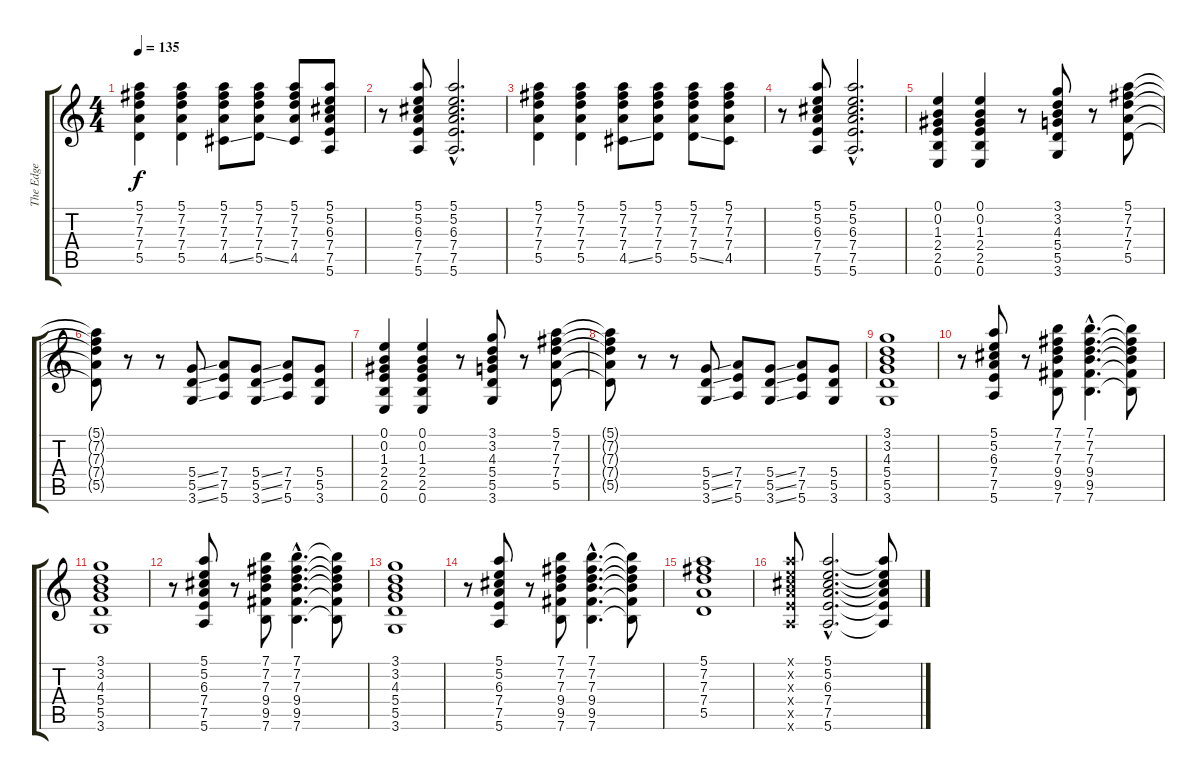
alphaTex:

\track ("The Edge" "The Edge") {instrument overdrivenguitar}
\staff {score tabs}
\tuning (E4 B3 G3 D3 A2 E2) {hide}
\ts (4 4)
\tempo 135
\clef g2
\ks c
(5.1 7.2 7.3 7.4 5.5).4{dy f} (5.1 7.2 7.3 7.4 5.5).4 (5.1 7.2 7.3 7.4 4.5{ss}).8 (5.1 7.2 7.3 7.4 5.5{ss}).8 (5.1 7.2 7.3 7.4 4.5).8 (5.1 5.2 6.3 7.4 7.5 5.6).8 |
r.8 (5.1 5.2 6.3 7.4 7.5 5.6).8 (5.1{hac} 5.2{hac} 6.3{hac} 7.4{hac} 7.5{hac} 5.6{hac}).2{d} |
(5.1 7.2 7.3 7.4 5.5).4 (5.1 7.2 7.3 7.4 5.5).4 (5.1 7.2 7.3 7.4 4.5{ss}).8 (5.1 7.2 7.3 7.4 5.5).8 (5.1 7.2 7.3 7.4 5.5{ss}).8 (5.1 7.2 7.3 7.4 4.5).8 |
r.8 (5.1 5.2 6.3 7.4 7.5 5.6).8 (5.1{hac} 5.2{hac} 6.3{hac} 7.4{hac} 7.5{hac} 5.6{hac}).2{d} |
(0.1 0.2 1.3 2.4 2.5 0.6).4 (0.1 0.2 1.3 2.4 2.5 0.6).4 r.8 (3.1 3.2 4.3 5.4 5.5 3.6).8 r.8 (5.1 7.2 7.3 7.4 5.5).8 |
(5.1{t} 7.2{t} 7.3{t} 7.4{t} 5.5{t}).8 r.8 r.8 (5.4{ss} 5.5{ss} 3.6{ss}).8 (7.4 7.5 5.6).8 (5.4{ss} 5.5{ss} 3.6{ss}).8 (7.4 7.5 5.6).8 (5.4 5.5 3.6).8 |
(0.1 0.2 1.3 2.4 2.5 0.6).4 (0.1 0.2 1.3 2.4 2.5 0.6).4 r.8 (3.1 3.2 4.3 5.4 5.5 3.6).8 r.8 (5.1 7.2 7.3 7.4 5.5).8 |
(5.1{t} 7.2{t} 7.3{t} 7.4{t} 5.5{t}).8 r.8 r.8 (5.4{ss} 5.5{ss} 3.6{ss}).8 (7.4 7.5 5.6).8 (5.4{ss} 5.5{ss} 3.6{ss}).8 (7.4 7.5 5.6).8 (5.4 5.5 3.6).8 |
(3.1 3.2 4.3 5.4 5.5 3.6).1 |
r.8 (5.1 5.2 6.3 7.4 7.5 5.6).8 r.8 (7.1 7.2 7.3 9.4 9.5 7.6).8 (7.1{hac} 7.2{hac} 7.3{hac} 9.4{hac} 9.5{hac} 7.6{hac}).4{d} (7.1{t} 7.2{t} 7.3{t} 9.4{t} 9.5{t} 7.6{t}).8 |
(3.1 3.2 4.3 5.4 5.5 3.6).1 |
r.8 (5.1 5.2 6.3 7.4 7.5 5.6).8 r.8 (7.1 7.2 7.3 9.4 9.5 7.6).8 (7.1{hac} 7.2{hac} 7.3{hac} 9.4{hac} 9.5{hac} 7.6{hac}).4{d} (7.1{t} 7.2{t} 7.3{t} 9.4{t} 9.5{t} 7.6{t}).8 |
(3.1 3.2 4.3 5.4 5.5 3.6).1 |
r.8 (5.1 5.2 6.3 7.4 7.5 5.6).8 r.8 (7.1 7.2 7.3 9.4 9.5 7.6).8 (7.1{hac} 7.2{hac} 7.3{hac} 9.4{hac} 9.5{hac} 7.6{hac}).4{d} (7.1{t} 7.2{t} 7.3{t} 9.4{t} 9.5{t} 7.6{t}).8 |
(5.1 7.2 7.3 7.4 5.5).1 |
(5.1{x} 5.2{x} 6.3{x} 7.4{x} 7.5{x} 5.6{x}).8 (5.1{hac} 5.2{hac} 6.3{hac} 7.4{hac} 7.5{hac} 5.6{hac}).2{d} (5.1{t} 5.2{t} 6.3{t} 7.4{t} 7.5{t} 5.6{t}).8
